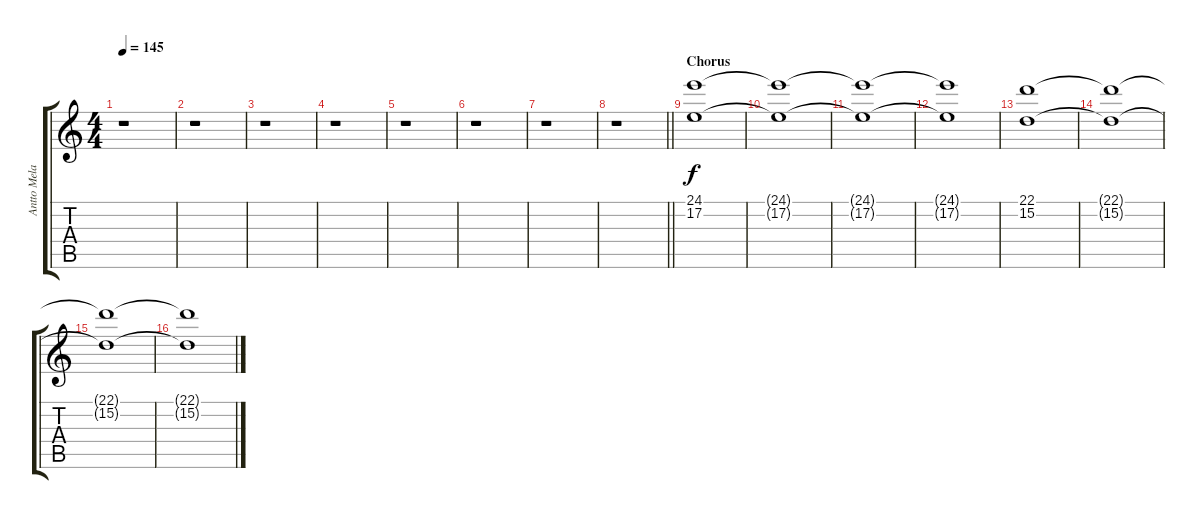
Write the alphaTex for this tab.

\track ("Antto Melasniemi (Keyboard)" "Antto Mela") {instrument synthvoice}
\staff {score tabs}
\tuning (E4 B3 G3 D3 A2 E2) {hide}
\ts (4 4)
\tempo 145
\clef g2
\ks c
r.1{dy f} |
r.1 |
r.1 |
r.1 |
r.1 |
r.1 |
r.1 |
\barLineRight lightlight
r.1 |
\section ("" "Chorus")
(24.1 17.2).1 |
(24.1{t} 17.2{t}).1 |
(24.1{t} 17.2{t}).1 |
(24.1{t} 17.2{t}).1 |
(22.1 15.2).1 |
(22.1{t} 15.2{t}).1 |
(22.1{t} 15.2{t}).1 |
(22.1{t} 15.2{t}).1
